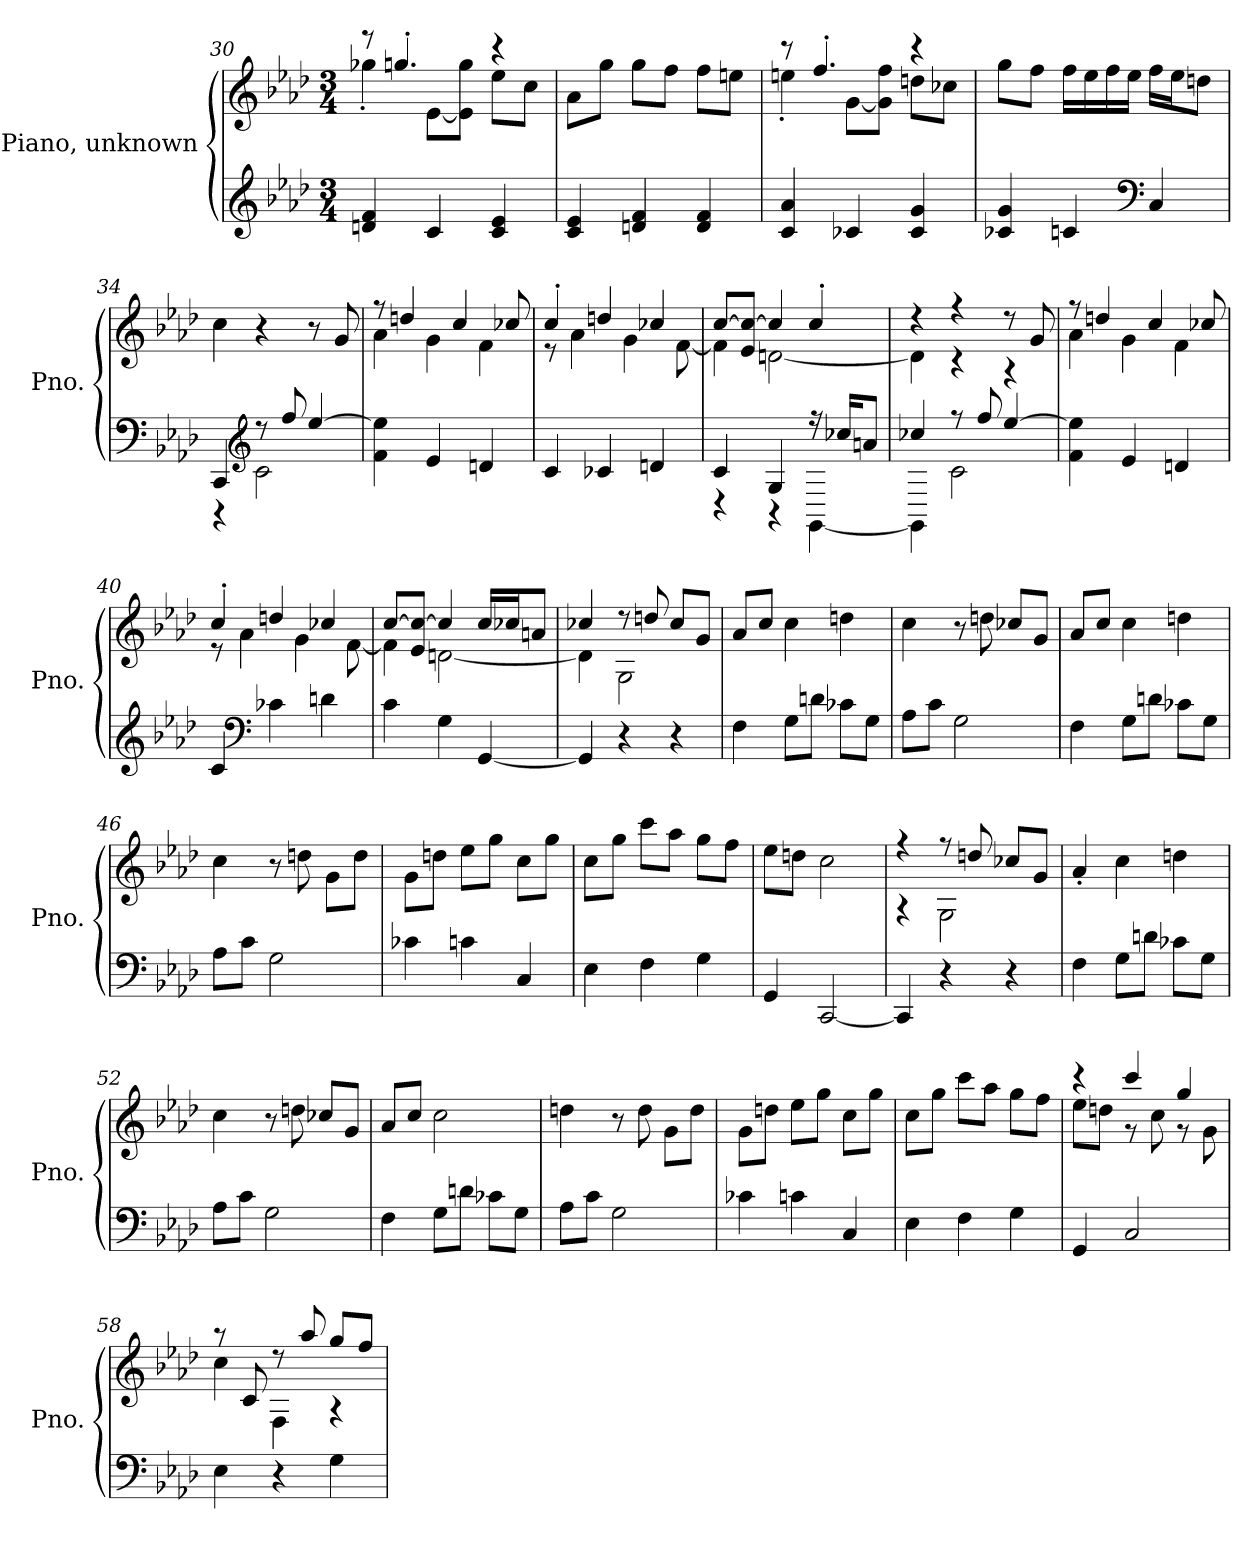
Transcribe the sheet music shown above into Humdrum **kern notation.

**kern	**kern
*part1	*part1
*staff2	*staff1
*I"Piano, unknown	*
*I'Pno.	*
!!LO:PB:g=z
*clefG2	*clefG2
*k[b-e-a-d-]	*k[b-e-a-d-]
*M3/4	*M3/4
=30	=30
*	*^
4dn/ 4f/	8r	4gg-X'\
.	4.ggn'/	.
4c/	.	[8e-\L
.	.	8e-\] 8gg\J
4c/ 4e-/	4r	8ee-\L
.	.	8cc\J
*	*v	*v
=31	=31
4c/ 4e-/	8a-\L
.	8gg\J
4dn/ 4f/	8gg\L
.	8ff\J
4d/ 4f/	8ff\L
.	8een\J
=32	=32
*	*^
4c/ 4a-/	8r	4een'\
.	4.ff'/	.
4c-X/	.	[8g\L
.	.	8g\] 8ff\J
4c-/ 4g/	4r	8ddn\L
.	.	8cc-X\J
*	*v	*v
=33	=33
4c-X/ 4g/	8gg\L
.	8ff\J
4cn/	16ff\LL
.	16ee-\
.	16ff\
.	16ee-\JJ
*clefF4	*
4C/	16ff\LL
.	16ee-\J
.	8ddn\J
!!LO:LB:g=z
=34	=34
*^	*
4CC/	4r	4cc\
*clefG2	*	*
8r	2c\	4r
8ff/	.	.
[4ee-/	.	8r
.	.	8g/
*v	*v	*
=35	=35
*	*^
4f\ 4ee-\]	8r	4a-\
.	4ddn/	.
4e-/	.	4g\
.	4cc/	.
4dn/	.	4f\
.	8cc-X/	.
=36	=36	=36
4c/	4cc'/	8r
.	.	4a-\
4c-X/	4ddn/	.
.	.	4g\
4dn/	4cc-X/	.
.	.	[8f\
=37	=37	=37
*^	*	*
4c/	4r	[8cc/L	4f\]
.	.	8e-/ 8cc/_J	.
4G/	4r	4cc/]	[2dn\
16r	[4GG\	4cc'/	.
16cc-X/KL	.	.	.
8an/J	.	.	.
=38	=38	=38	=38
4cc-X/	4GG\]	4r	4d\]
8r	2c\	4r	4r
8ff/	.	.	.
[4ee-/	.	8r	4r
.	.	8g/	.
*v	*v	*	*
!!LO:LB:g=z	!!
=39	=39	=39
4f\ 4ee-\]	8r	4a-\
.	4ddn/	.
4e-/	.	4g\
.	4cc/	.
4dn/	.	4f\
.	8cc-X/	.
=40	=40	=40
4c/	4cc'/	8r
.	.	4a-\
*clefF4	*	*
4c-X\	4ddn/	.
.	.	4g\
4dn\	4cc-X/	.
.	.	[8f\
=41	=41	=41
4c\	[8cc/L	4f\]
.	8e-/ 8cc/_J	.
4G\	4cc/]	[2dn\
[4GG/	16cc/LL	.
.	16cc-X/J	.
.	8an/J	.
=42	=42	=42
4GG/]	4cc-X/	4d\]
4r	8r	2G\
.	8ddn/	.
4r	8cc-/L	.
.	8g/J	.
*	*v	*v
=43	=43
4F\	8a-/L
.	8cc/J
8G\L	4cc\
8dn\J	.
8c-X\L	4ddn\
8G\J	.
!!LO:LB:g=z
=44	=44
8A-\L	4cc\
8c\J	.
2G\	8r
.	8ddn\
.	8cc-X/L
.	8g/J
=45	=45
4F\	8a-/L
.	8cc/J
8G\L	4cc\
8dn\J	.
8c-X\L	4ddn\
8G\J	.
=46	=46
8A-\L	4cc\
8c\J	.
2G\	8r
.	8ddn\
.	8g\L
.	8dd\J
=47	=47
4c-X\	8g\L
.	8ddn\J
4cn\	8ee-\L
.	8gg\J
4C/	8cc\L
.	8gg\J
=48	=48
4E-\	8cc\L
.	8gg\J
4F\	8ccc\L
.	8aa-\J
4G\	8gg\L
.	8ff\J
=49	=49
4GG/	8ee-\L
.	8ddn\J
[2CC/	2cc\
!!LO:LB:g=z
=50	=50
*	*^
4CC/]	4r	4r
4r	8r	2G\
.	8ddn/	.
4r	8cc-X/L	.
.	8g/J	.
*	*v	*v
=51	=51
4F\	4a-'/
8G\L	4cc\
8dn\J	.
8c-X\L	4ddn\
8G\J	.
=52	=52
8A-\L	4cc\
8c\J	.
2G\	8r
.	8ddn\
.	8cc-X/L
.	8g/J
=53	=53
4F\	8a-/L
.	8cc/J
8G\L	2cc\
8dn\J	.
8c-X\L	.
8G\J	.
=54	=54
8A-\L	4ddn\
8c\J	.
2G\	8r
.	8dd\
.	8g\L
.	8dd\J
!!LO:LB:g=z
=55	=55
4c-X\	8g\L
.	8ddn\J
4cn\	8ee-\L
.	8gg\J
4C/	8cc\L
.	8gg\J
=56	=56
4E-\	8cc\L
.	8gg\J
4F\	8ccc\L
.	8aa-\J
4G\	8gg\L
.	8ff\J
=57	=57
*	*^
4GG/	4r	8ee-\L
.	.	8ddn\J
2C/	4ccc/	8r
.	.	8cc\
.	4gg/	8r
.	.	8g\
=58	=58	=58
4E-\	8r	4cc\
.	8c/	.
4r	8r	4F\
.	8aa-/	.
4G\	8gg/L	4r
.	8ff/J	.
*	*v	*v
=	=
*-	*-
